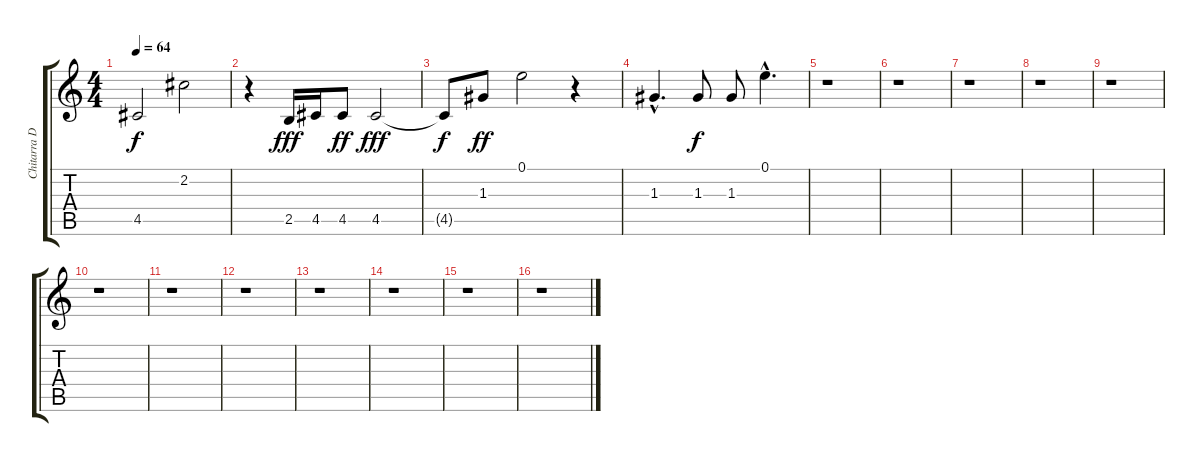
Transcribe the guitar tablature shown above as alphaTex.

\track ("Chitarra Distorta" "Chitarra D") {instrument distortionguitar}
\staff {score tabs}
\tuning (E4 B3 G3 D3 A2 E2) {hide}
\ts (4 4)
\tempo 64
\clef g2
\ks c
4.5{t}.2{dy f} 2.2.2 |
r.4 2.5.16{dy fff} 4.5.16 4.5.8{dy ff} 4.5.2{dy fff} |
4.5{t}.8{dy f} 1.3.8{dy ff} 0.1.2 r.4 |
1.3{hac}.4{d} 1.3.8{dy f} 1.3.8 0.1{hac}.4{d} |
r.1 |
r.1 |
r.1 |
r.1 |
r.1 |
r.1 |
r.1 |
r.1 |
r.1 |
r.1 |
r.1 |
r.1
